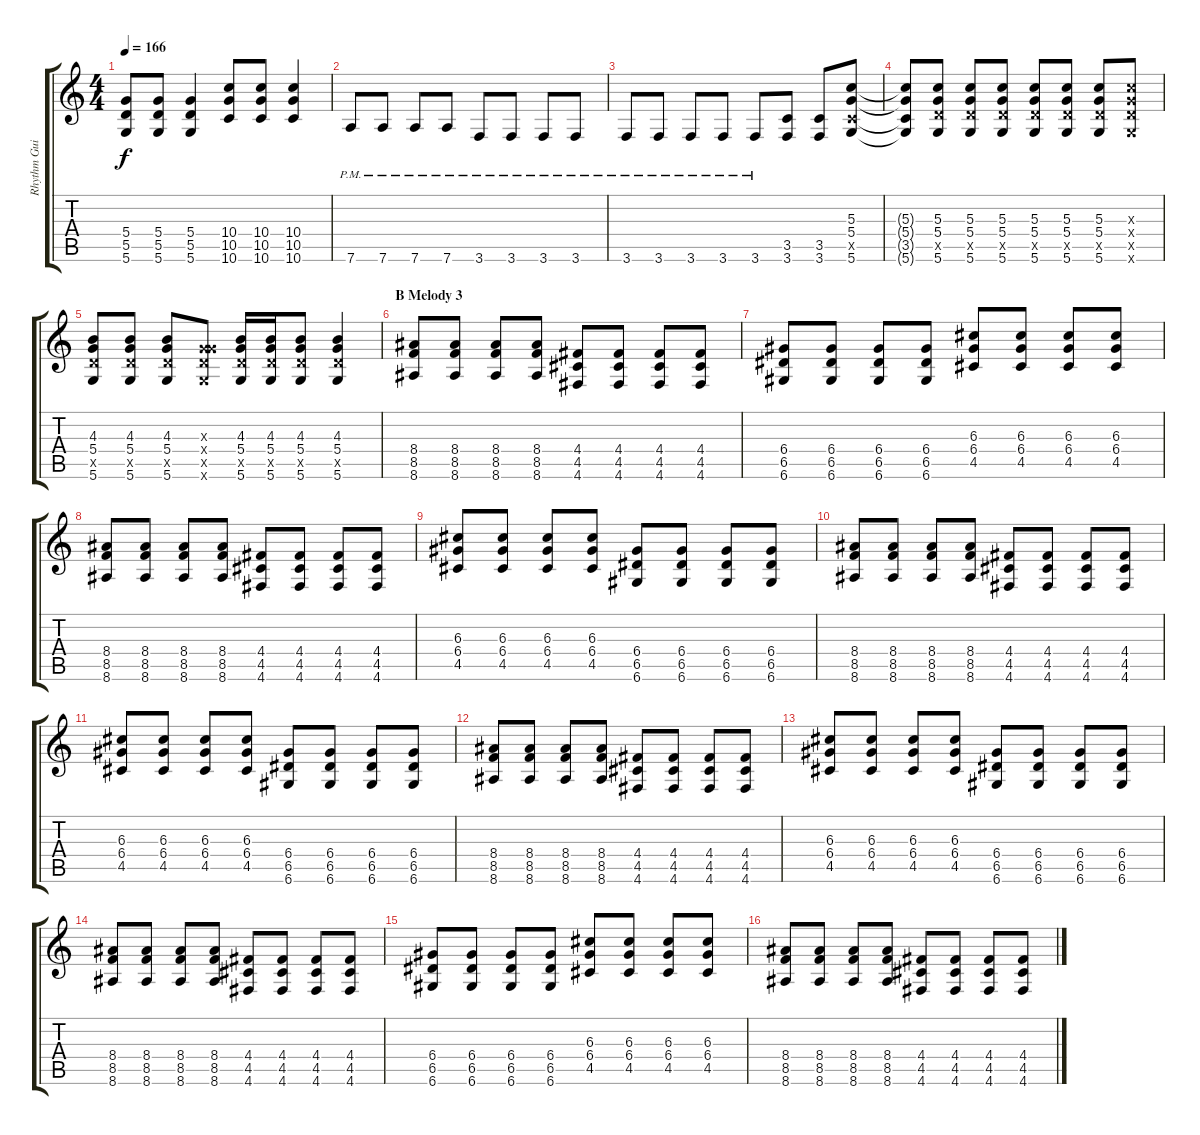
\track ("Rhythm Guitar" "Rhythm Gui") {instrument overdrivenguitar}
\staff {score tabs}
\tuning (E4 B3 G3 D3 A2 D2) {hide}
\ts (4 4)
\tempo 166
\clef g2
\ks c
(5.4{t} 5.5{t} 5.6{t}).8{dy f} (5.4 5.5 5.6).8 (5.4 5.5 5.6).4 (10.4 10.5 10.6).8 (10.4 10.5 10.6).8 (10.4 10.5 10.6).4 |
7.6{pm}.8 7.6{pm}.8 7.6{pm}.8 7.6{pm}.8 3.6{pm}.8 3.6{pm}.8 3.6{pm}.8 3.6{pm}.8 |
3.6{pm}.8 3.6{pm}.8 3.6{pm}.8 3.6{pm}.8 3.6{pm}.8 (3.5 3.6).8 (3.5 3.6).8 (5.3 5.4 3.5{x} 5.6).8 |
(5.3{t} 5.4{t} 3.5{t} 5.6{t}).8 (5.3 5.4 5.5{x} 5.6).8 (5.3 5.4 5.5{x} 5.6).8 (5.3 5.4 5.5{x} 5.6).8 (5.3 5.4 5.5{x} 5.6).8 (5.3 5.4 5.5{x} 5.6).8 (5.3 5.4 5.5{x} 5.6).8 (5.3{x} 5.4{x} 5.5{x} 5.6{x}).8 |
(4.3 5.4 5.5{x} 5.6).8 (4.3 5.4 5.5{x} 5.6).8 (4.3 5.4 5.5{x} 5.6).8 (0.3{x} 5.4{x} 5.5{x} 5.6{x}).8 (4.3 5.4 5.5{x} 5.6).16 (4.3 5.4 5.5{x} 5.6).16 (4.3 5.4 5.5{x} 5.6).8 (4.3 5.4 5.5{x} 5.6).4 |
\section ("" "B Melody 3")
(8.4 8.5 8.6).8 (8.4 8.5 8.6).8 (8.4 8.5 8.6).8 (8.4 8.5 8.6).8 (4.4 4.5 4.6).8 (4.4 4.5 4.6).8 (4.4 4.5 4.6).8 (4.4 4.5 4.6).8 |
(6.4 6.5 6.6).8 (6.4 6.5 6.6).8 (6.4 6.5 6.6).8 (6.4 6.5 6.6).8 (6.3 6.4 4.5).8 (6.3 6.4 4.5).8 (6.3 6.4 4.5).8 (6.3 6.4 4.5).8 |
(8.4 8.5 8.6).8 (8.4 8.5 8.6).8 (8.4 8.5 8.6).8 (8.4 8.5 8.6).8 (4.4 4.5 4.6).8 (4.4 4.5 4.6).8 (4.4 4.5 4.6).8 (4.4 4.5 4.6).8 |
(6.3 6.4 4.5).8 (6.3 6.4 4.5).8 (6.3 6.4 4.5).8 (6.3 6.4 4.5).8 (6.4 6.5 6.6).8 (6.4 6.5 6.6).8 (6.4 6.5 6.6).8 (6.4 6.5 6.6).8 |
(8.4 8.5 8.6).8 (8.4 8.5 8.6).8 (8.4 8.5 8.6).8 (8.4 8.5 8.6).8 (4.4 4.5 4.6).8 (4.4 4.5 4.6).8 (4.4 4.5 4.6).8 (4.4 4.5 4.6).8 |
(6.3 6.4 4.5).8 (6.3 6.4 4.5).8 (6.3 6.4 4.5).8 (6.3 6.4 4.5).8 (6.4 6.5 6.6).8 (6.4 6.5 6.6).8 (6.4 6.5 6.6).8 (6.4 6.5 6.6).8 |
(8.4 8.5 8.6).8 (8.4 8.5 8.6).8 (8.4 8.5 8.6).8 (8.4 8.5 8.6).8 (4.4 4.5 4.6).8 (4.4 4.5 4.6).8 (4.4 4.5 4.6).8 (4.4 4.5 4.6).8 |
(6.3 6.4 4.5).8 (6.3 6.4 4.5).8 (6.3 6.4 4.5).8 (6.3 6.4 4.5).8 (6.4 6.5 6.6).8 (6.4 6.5 6.6).8 (6.4 6.5 6.6).8 (6.4 6.5 6.6).8 |
(8.4 8.5 8.6).8 (8.4 8.5 8.6).8 (8.4 8.5 8.6).8 (8.4 8.5 8.6).8 (4.4 4.5 4.6).8 (4.4 4.5 4.6).8 (4.4 4.5 4.6).8 (4.4 4.5 4.6).8 |
(6.4 6.5 6.6).8 (6.4 6.5 6.6).8 (6.4 6.5 6.6).8 (6.4 6.5 6.6).8 (6.3 6.4 4.5).8 (6.3 6.4 4.5).8 (6.3 6.4 4.5).8 (6.3 6.4 4.5).8 |
(8.4 8.5 8.6).8 (8.4 8.5 8.6).8 (8.4 8.5 8.6).8 (8.4 8.5 8.6).8 (4.4 4.5 4.6).8 (4.4 4.5 4.6).8 (4.4 4.5 4.6).8 (4.4 4.5 4.6).8
